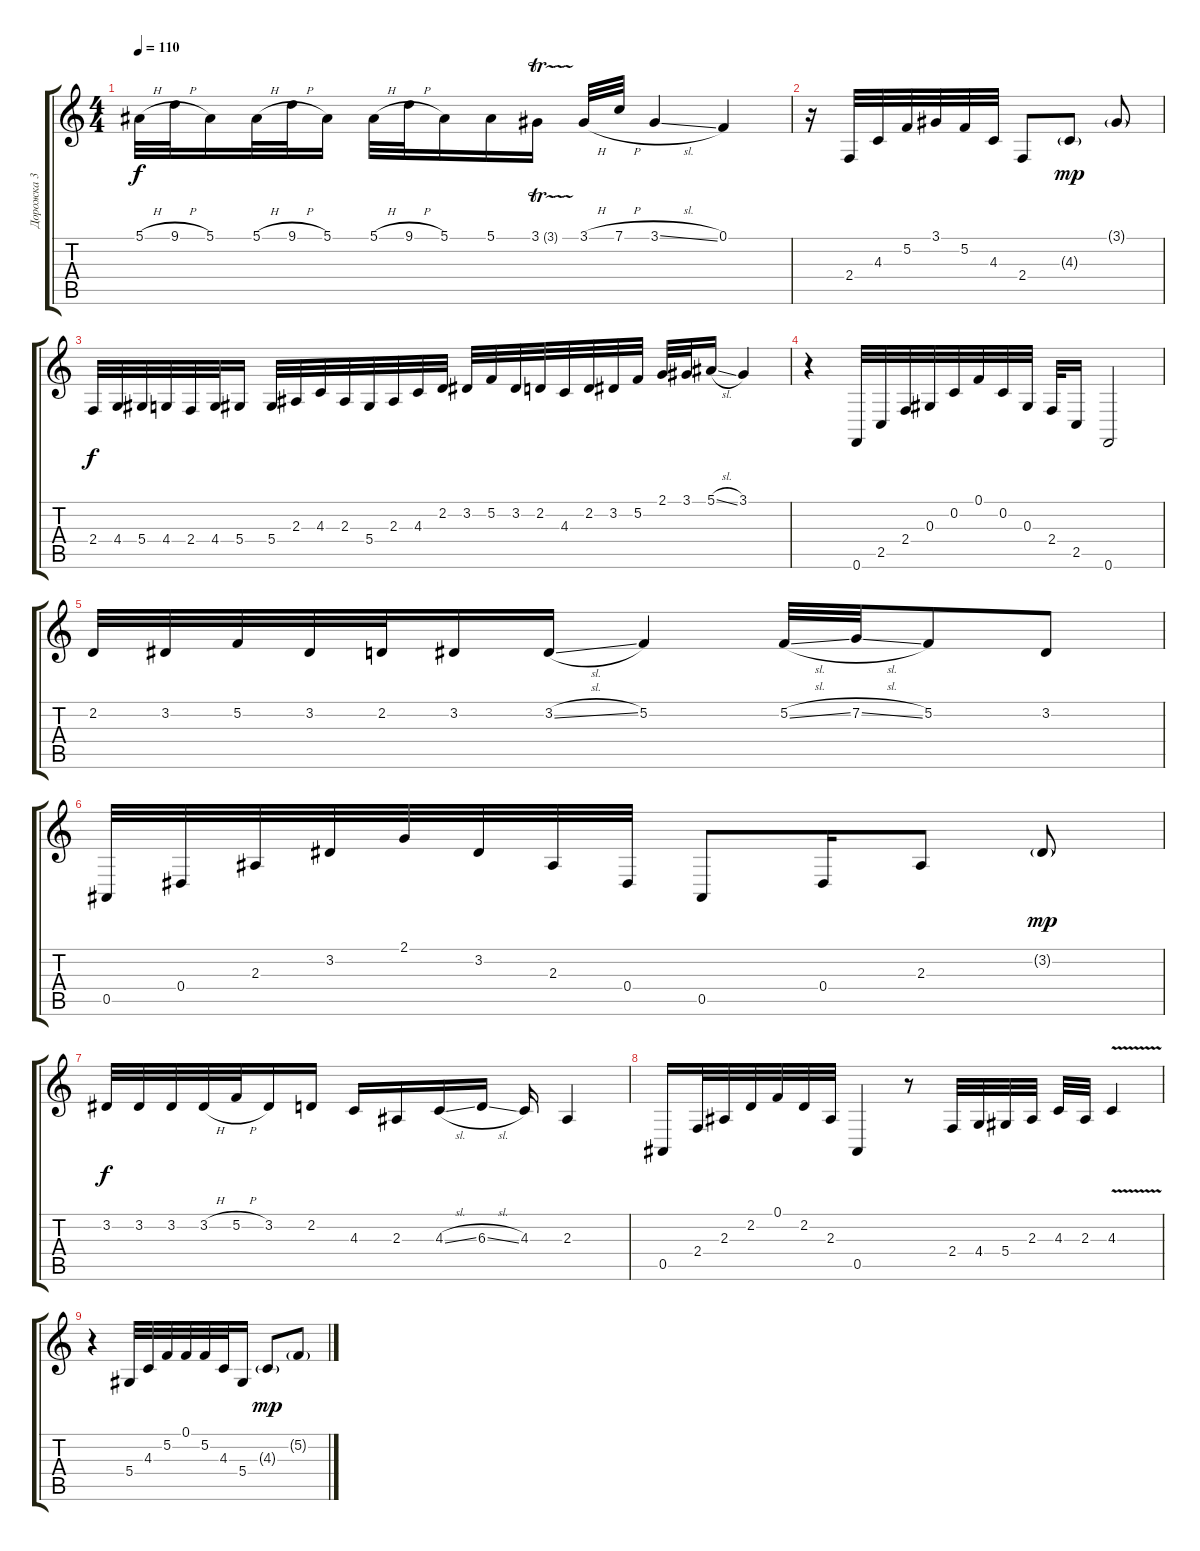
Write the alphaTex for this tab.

\track ("Дорожка 3" "Дорожка 3") {instrument fx6goblins}
\staff {score tabs}
\tuning (F4 C4 Ab3 Eb3 Bb2 F2) {hide}
\ts (4 4)
\tempo 110
\clef g2
\ks c
5.1{h}.32{dy f} 9.1{h}.32 5.1.16 5.1{h}.32 9.1{h}.32 5.1.16 5.1{h}.32 9.1{h}.32 5.1.16 5.1.16 3.1{tr (3 32)}.16 3.1{h}.32 7.1{h}.32 3.1{sl}.4 0.1.4 |
r.16 2.4.32 4.3.32 5.2.32 3.1.32 5.2.32 4.3.32 2.4.8 4.3{g}.8{dy mp} 3.1{g}.8 |
2.4.32{dy f} 4.4.32 5.4.32 4.4.32 2.4.32 4.4.32 5.4.16 5.4.32 2.3.32 4.3.32 2.3.32 5.4.32 2.3.32 4.3.32 2.2.32 3.2.32 5.2.32 3.2.32 2.2.32 4.3.32 2.2.32 3.2.32 5.2.32 2.1.32 3.1.32 5.1{sl}.16 3.1.4 |
r.4 0.6.32 2.5.32 2.4.32 0.3.32 0.2.32 0.1.32 0.2.32 0.3.32 2.4.32 2.5.16 0.6.2 |
2.2.32 3.2.32 5.2.32 3.2.32 2.2.32 3.2.16 3.2{sl}.16 5.2.4 5.2{sl}.32 7.2{sl}.32 5.2.8 3.2.8 |
0.5.32 0.4.32 2.3.32 3.2.32 2.1.32 3.2.32 2.3.32 0.4.32 0.5.8 0.4.16 2.3.8 3.2{g}.8{dy mp} |
3.2.32{dy f} 3.2.32 3.2.32 3.2{h}.32 5.2{h}.32 3.2.16 2.2.16 4.3.16 2.3.16 4.3{sl}.16 6.3{sl}.16 4.3.16 2.3.4 |
0.5.16 2.4.32 2.3.32 2.2.32 0.1.32 2.2.32 2.3.32 0.5.4 r.8 2.4.32 4.4.32 5.4.32 2.3.32 4.3.32 2.3.32 4.3{v}.4 |
r.4 5.4.32 4.3.32 5.2.32 0.1.32 5.2.32 4.3.32 5.4.16 4.3{g}.8{dy mp} 5.2{g}.8
